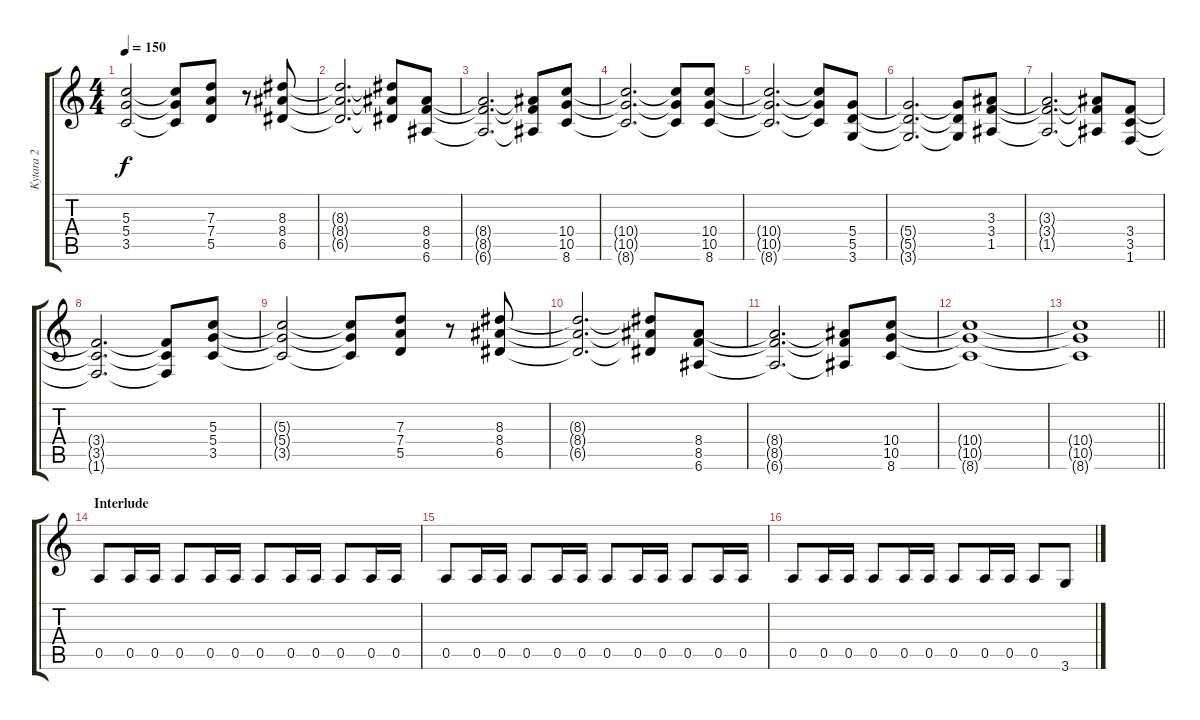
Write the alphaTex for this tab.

\track ("Kytara 2" "Kytara 2") {instrument distortionguitar}
\staff {score tabs}
\tuning (E4 B3 G3 D3 A2 E2) {hide}
\ts (4 4)
\tempo 150
\clef g2
\ks c
(5.3{t} 5.4{t} 3.5{t}).2{dy f} (5.3{t} 5.4{t} 3.5{t}).8 (7.3 7.4 5.5).8 r.8 (8.3 8.4 6.5).8 |
(8.3{t} 8.4{t} 6.5{t}).2{d} (8.3{t} 8.4{t} 6.5{t}).8 (8.4 8.5 6.6).8 |
(8.4{t} 8.5{t} 6.6{t}).2{d} (8.4{t} 8.5{t} 6.6{t}).8 (10.4 10.5 8.6).8 |
(10.4{t} 10.5{t} 8.6{t}).2{d} (10.4{t} 10.5{t} 8.6{t}).8 (10.4 10.5 8.6).8 |
(10.4{t} 10.5{t} 8.6{t}).2{d} (10.4{t} 10.5{t} 8.6{t}).8 (5.4 5.5 3.6).8 |
(5.4{t} 5.5{t} 3.6{t}).2{d} (5.4{t} 5.5{t} 3.6{t}).8 (3.3 3.4 1.5).8 |
(3.3{t} 3.4{t} 1.5{t}).2{d} (3.3{t} 3.4{t} 1.5{t}).8 (3.4 3.5 1.6).8 |
(3.4{t} 3.5{t} 1.6{t}).2{d} (3.4{t} 3.5{t} 1.6{t}).8 (5.3 5.4 3.5).8 |
(5.3{t} 5.4{t} 3.5{t}).2 (5.3{t} 5.4{t} 3.5{t}).8 (7.3 7.4 5.5).8 r.8 (8.3 8.4 6.5).8 |
(8.3{t} 8.4{t} 6.5{t}).2{d} (8.3{t} 8.4{t} 6.5{t}).8 (8.4 8.5 6.6).8 |
(8.4{t} 8.5{t} 6.6{t}).2{d} (8.4{t} 8.5{t} 6.6{t}).8 (10.4 10.5 8.6).8 |
(10.4{t} 10.5{t} 8.6{t}).1 |
\barLineRight lightlight
(10.4{t} 10.5{t} 8.6{t}).1 |
\section ("" "Interlude")
0.5.8 0.5.16 0.5.16 0.5.8 0.5.16 0.5.16 0.5.8 0.5.16 0.5.16 0.5.8 0.5.16 0.5.16 |
0.5.8 0.5.16 0.5.16 0.5.8 0.5.16 0.5.16 0.5.8 0.5.16 0.5.16 0.5.8 0.5.16 0.5.16 |
0.5.8 0.5.16 0.5.16 0.5.8 0.5.16 0.5.16 0.5.8 0.5.16 0.5.16 0.5.8 3.6.8
